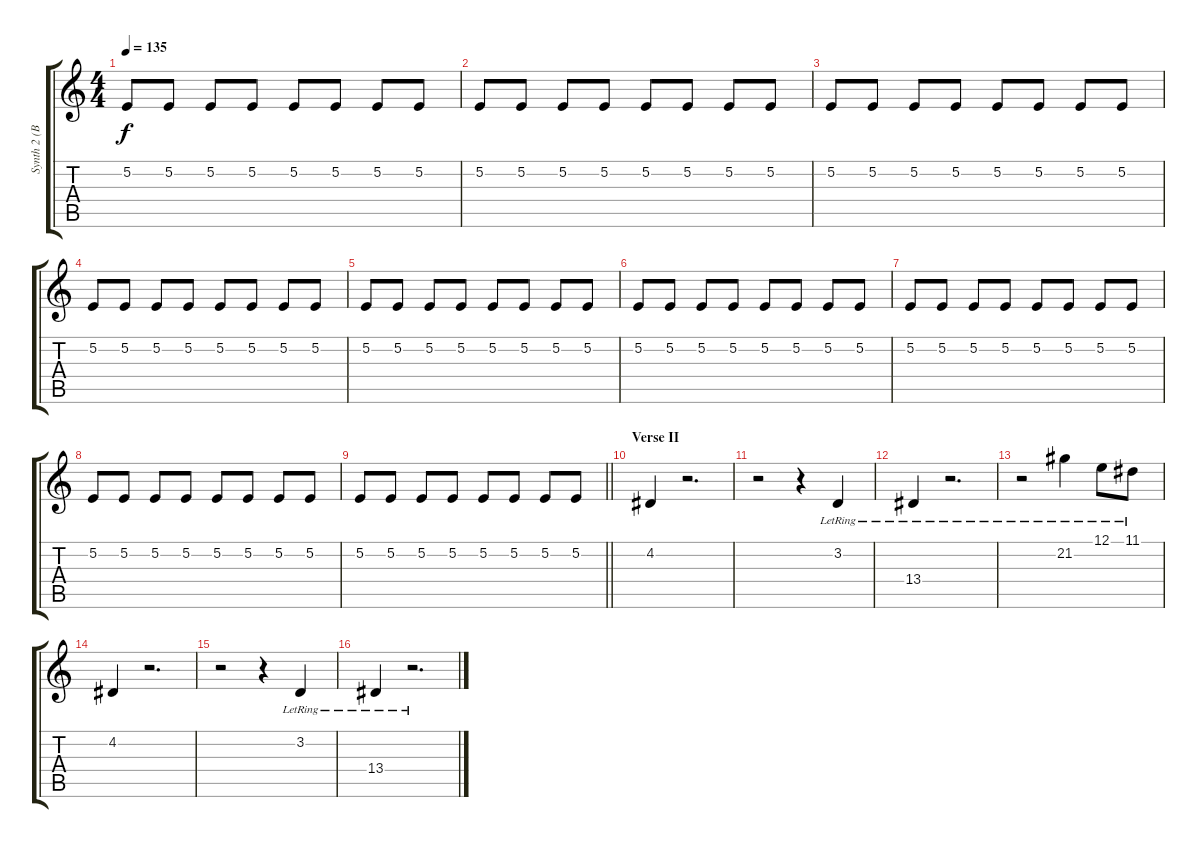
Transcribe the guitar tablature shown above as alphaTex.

\track ("Synth 2 (Billy Martin)" "Synth 2 (B") {instrument fx1rain}
\staff {score tabs}
\tuning (E4 B3 G3 D3 A2 E2) {hide}
\ts (4 4)
\tempo 135
\clef g2
\ks c
5.2.8{dy f} 5.2.8 5.2.8 5.2.8 5.2.8 5.2.8 5.2.8 5.2.8 |
5.2.8 5.2.8 5.2.8 5.2.8 5.2.8 5.2.8 5.2.8 5.2.8 |
5.2.8 5.2.8 5.2.8 5.2.8 5.2.8 5.2.8 5.2.8 5.2.8 |
5.2.8 5.2.8 5.2.8 5.2.8 5.2.8 5.2.8 5.2.8 5.2.8 |
5.2.8 5.2.8 5.2.8 5.2.8 5.2.8 5.2.8 5.2.8 5.2.8 |
5.2.8 5.2.8 5.2.8 5.2.8 5.2.8 5.2.8 5.2.8 5.2.8 |
5.2.8 5.2.8 5.2.8 5.2.8 5.2.8 5.2.8 5.2.8 5.2.8 |
5.2.8 5.2.8 5.2.8 5.2.8 5.2.8 5.2.8 5.2.8 5.2.8 |
\barLineRight lightlight
5.2.8 5.2.8 5.2.8 5.2.8 5.2.8 5.2.8 5.2.8 5.2.8 |
\section ("" "Verse II")
4.2.4{volume 13 balance 13 instrument fx1rain} r.2{d} |
r.2 r.4 3.2{lr}.4 |
13.4{lr}.4 r.2{d} |
r.2 21.2{lr}.4 12.1{lr}.8 11.1{lr}.8 |
4.2.4 r.2{d} |
r.2 r.4 3.2{lr}.4 |
13.4{lr}.4 r.2{d}
